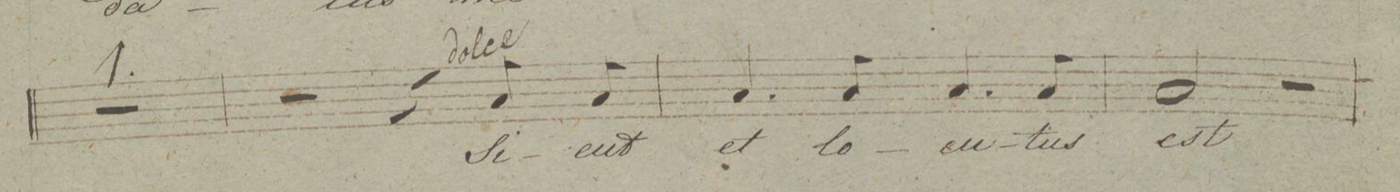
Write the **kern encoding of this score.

**kern	**text	**dynam
*I"Tenore.	*	*
*clefC4	*	*
*k[]	*	*
*met(c|)	*	*
*M2/2	*	*
1r	.	.
=102	=102	=102
2r	.	.
4r	.	.
8G/	Si-	.
8G/	-cut	.
=103	=103	=103
4.G/	et	.
8G/	lo-	.
4.G/	-cu-	.
8G/	-tus	.
=104	=104	=104
2G/	est	.
2r	.	.
=105	=105	=105
*-	*-	*-
